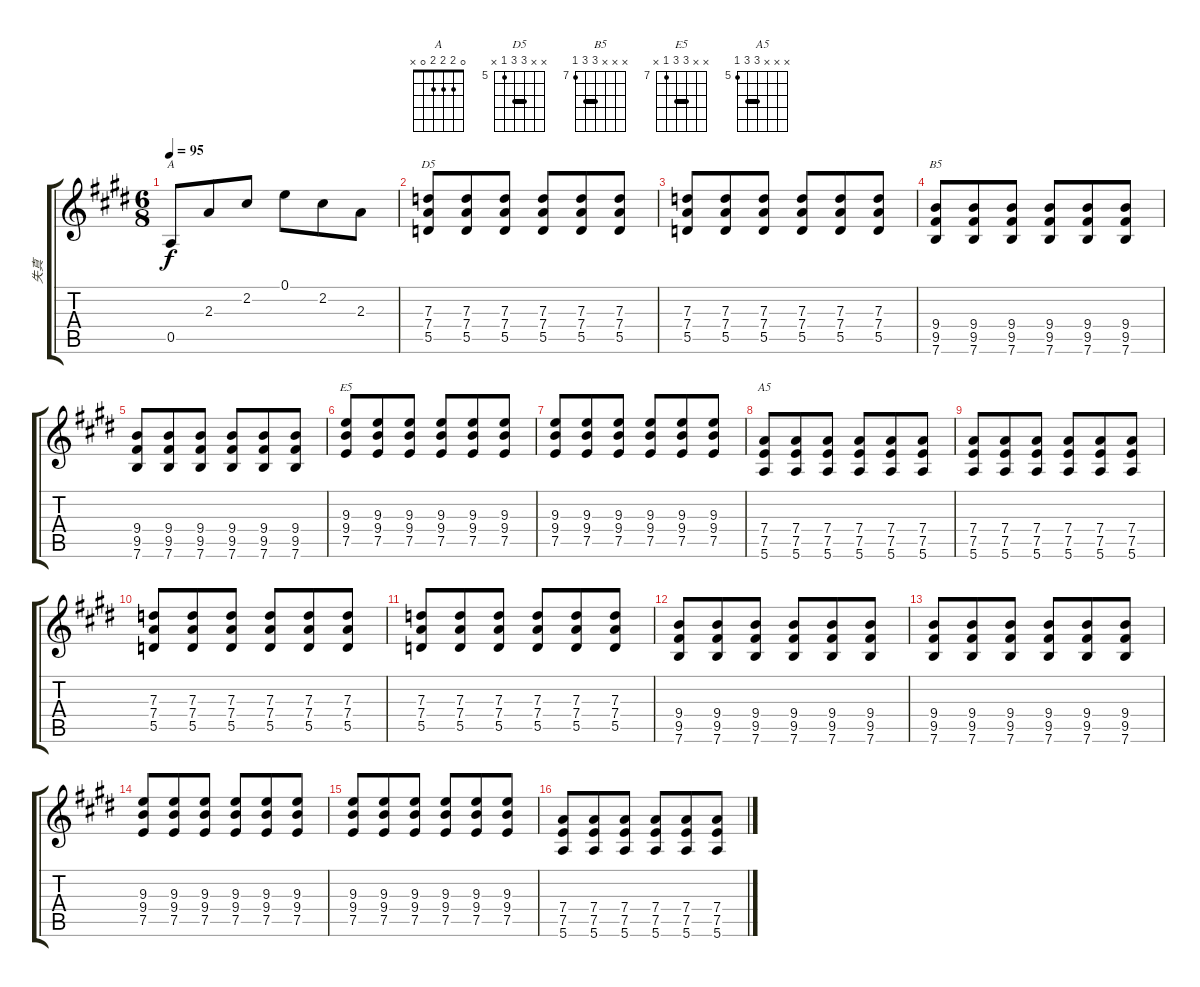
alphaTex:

\track ("失真" "失真") {instrument acousticguitarsteel}
\staff {score tabs}
\tuning (E4 B3 G3 D3 A2 E2) {hide}
\chord ("A" 0 2 2 2 0 x)
\chord ("D5" x x 7 7 5 x) {firstfret 5 barre 7}
\chord ("B5" x x x 9 9 7) {firstfret 7 barre 9}
\chord ("E5" x x 9 9 7 x) {firstfret 7 barre 9}
\chord ("A5" x x x 7 7 5) {firstfret 5 barre 7}
\ts (6 8)
\tempo 95
\clef g2
\ks e
0.5.8{ch "A" dy f} 2.3.8 2.2.8 0.1.8 2.2.8 2.3.8 |
(7.3 7.4 5.5).8{ch "D5" volume 12 instrument distortionguitar} (7.3 7.4 5.5).8 (7.3 7.4 5.5).8 (7.3 7.4 5.5).8 (7.3 7.4 5.5).8 (7.3 7.4 5.5).8 |
(7.3 7.4 5.5).8 (7.3 7.4 5.5).8 (7.3 7.4 5.5).8 (7.3 7.4 5.5).8 (7.3 7.4 5.5).8 (7.3 7.4 5.5).8 |
(9.4 9.5 7.6).8{ch "B5"} (9.4 9.5 7.6).8 (9.4 9.5 7.6).8 (9.4 9.5 7.6).8 (9.4 9.5 7.6).8 (9.4 9.5 7.6).8 |
(9.4 9.5 7.6).8 (9.4 9.5 7.6).8 (9.4 9.5 7.6).8 (9.4 9.5 7.6).8 (9.4 9.5 7.6).8 (9.4 9.5 7.6).8 |
(9.3 9.4 7.5).8{ch "E5"} (9.3 9.4 7.5).8 (9.3 9.4 7.5).8 (9.3 9.4 7.5).8 (9.3 9.4 7.5).8 (9.3 9.4 7.5).8 |
(9.3 9.4 7.5).8 (9.3 9.4 7.5).8 (9.3 9.4 7.5).8 (9.3 9.4 7.5).8 (9.3 9.4 7.5).8 (9.3 9.4 7.5).8 |
(7.4 7.5 5.6).8{ch "A5"} (7.4 7.5 5.6).8 (7.4 7.5 5.6).8 (7.4 7.5 5.6).8 (7.4 7.5 5.6).8 (7.4 7.5 5.6).8 |
(7.4 7.5 5.6).8 (7.4 7.5 5.6).8 (7.4 7.5 5.6).8 (7.4 7.5 5.6).8 (7.4 7.5 5.6).8 (7.4 7.5 5.6).8 |
(7.3 7.4 5.5).8 (7.3 7.4 5.5).8 (7.3 7.4 5.5).8 (7.3 7.4 5.5).8 (7.3 7.4 5.5).8 (7.3 7.4 5.5).8 |
(7.3 7.4 5.5).8 (7.3 7.4 5.5).8 (7.3 7.4 5.5).8 (7.3 7.4 5.5).8 (7.3 7.4 5.5).8 (7.3 7.4 5.5).8 |
(9.4 9.5 7.6).8 (9.4 9.5 7.6).8 (9.4 9.5 7.6).8 (9.4 9.5 7.6).8 (9.4 9.5 7.6).8 (9.4 9.5 7.6).8 |
(9.4 9.5 7.6).8 (9.4 9.5 7.6).8 (9.4 9.5 7.6).8 (9.4 9.5 7.6).8 (9.4 9.5 7.6).8 (9.4 9.5 7.6).8 |
(9.3 9.4 7.5).8 (9.3 9.4 7.5).8 (9.3 9.4 7.5).8 (9.3 9.4 7.5).8 (9.3 9.4 7.5).8 (9.3 9.4 7.5).8 |
(9.3 9.4 7.5).8 (9.3 9.4 7.5).8 (9.3 9.4 7.5).8 (9.3 9.4 7.5).8 (9.3 9.4 7.5).8 (9.3 9.4 7.5).8 |
(7.4 7.5 5.6).8 (7.4 7.5 5.6).8 (7.4 7.5 5.6).8 (7.4 7.5 5.6).8 (7.4 7.5 5.6).8 (7.4 7.5 5.6).8
